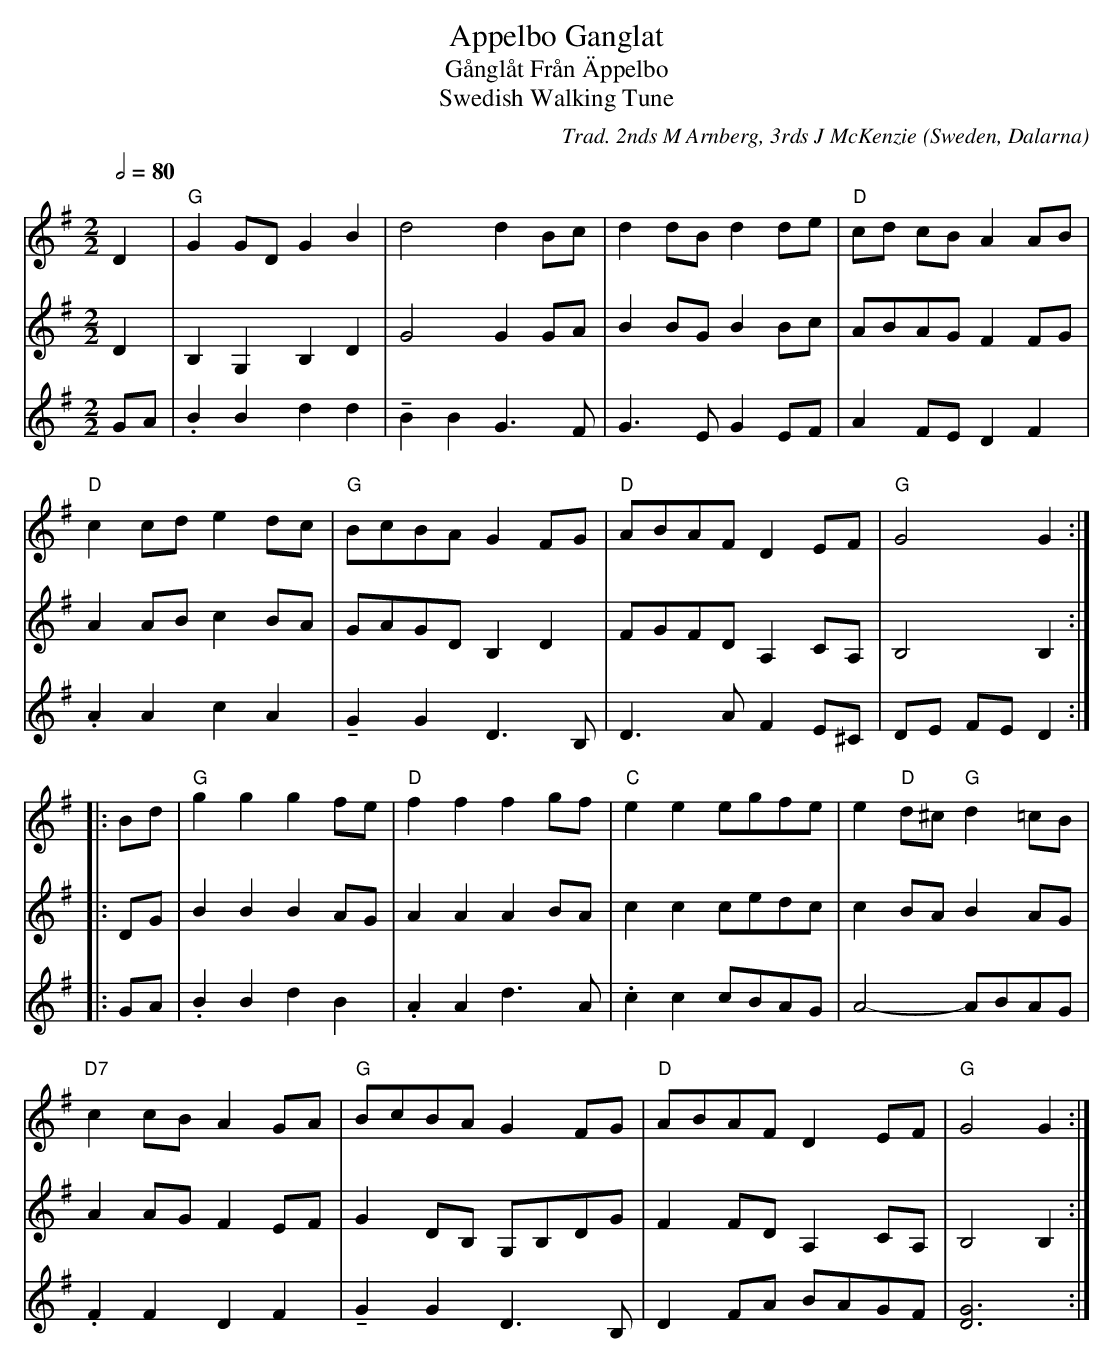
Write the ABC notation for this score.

X:1
T:Appelbo Ganglat
T:Gånglåt Från Äppelbo
T:Swedish Walking Tune
C:Trad. 2nds M Arnberg, 3rds J McKenzie
O:Sweden, Dalarna
L:1/8
M:2/2
Q:1/2=80
U:t=tenuto
K:G
V:1
D2|"G" G2 GD G2 B2|d4 d2 Bc|d2 dB d2 de|"D" cd cB A2 AB|
"D" c2 cd e2 dc|"G" BcBA G2 FG|"D" ABAF D2 EF|"G" G4 G2:|
|:Bd|"G" g2 g2 g2 fe|"D" f2 f2 f2 gf|"C" e2 e2 egfe|e2"D" d^c"G" d2 =cB|
"D7" c2 cB A2 GA|"G" BcBA G2 FG|"D" ABAF D2 EF|"G" G4 G2:|
V:2
D2|B,2 G,2 B,2 D2|G4 G2 GA|B2 BG B2 Bc|ABAG F2 FG|
A2 AB c2 BA|GAGD B,2 D2|FGFD A,2 CA,|B,4 B,2:|
|:DG|B2 B2 B2 AG|A2 A2 A2 BA|c2 c2 cedc|c2 BA B2 AG|
A2 AG F2 EF|G2 DB, G,B,DG|F2 FD A,2 CA,|B,4 B,2:|
V:3
GA|.B2 B2 d2 d2|tB2 B2 G3 F|G3 E G2 EF|A2 FE D2 F2|
.A2 A2 c2 A2|tG2 G2 D3 B,|D3 A F2 E^C|DE FE D2:|
|:GA|.B2 B2 d2 B2|.A2 A2 d3 A|.c2 c2 cBAG|A4- ABAG|
.F2 F2 D2 F2|tG2 G2 D3 B,|D2 FA BAGF|[DG]6:|
